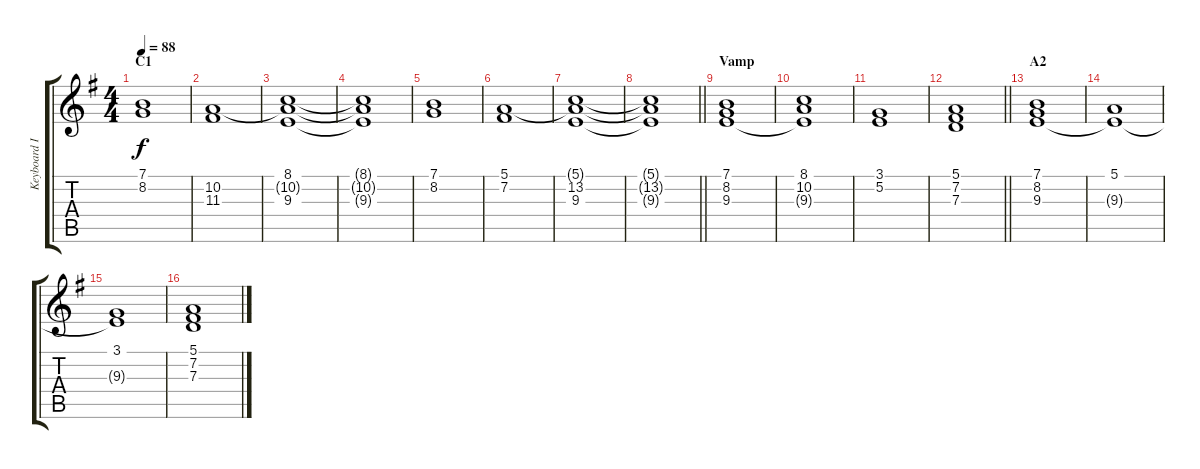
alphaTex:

\track ("Keyboard IV" "Keyboard I") {instrument pad2warm}
\staff {score tabs}
\tuning (E4 B3 G3 D3 A2 E2) {hide}
\ts (4 4)
\section ("" "C1")
\tempo 88
\clef g2
\ks g
(7.1 8.2).1{dy f} |
(10.2 11.3).1 |
(8.1 10.2{t} 9.3).1 |
(8.1{t} 10.2{t} 9.3{t}).1 |
(7.1 8.2).1 |
(5.1 7.2).1 |
(5.1{t} 13.2 9.3).1 |
\barLineRight lightlight
(5.1{t} 13.2{t} 9.3{t}).1 |
\section ("" "Vamp")
(7.1 8.2 9.3).1 |
(8.1 10.2 9.3{t}).1 |
(3.1 5.2).1 |
\barLineRight lightlight
(5.1 7.2 7.3).1 |
\section ("" "A2")
(7.1 8.2 9.3).1 |
(5.1 9.3{t}).1 |
(3.1 9.3{t}).1 |
(5.1 7.2 7.3).1
